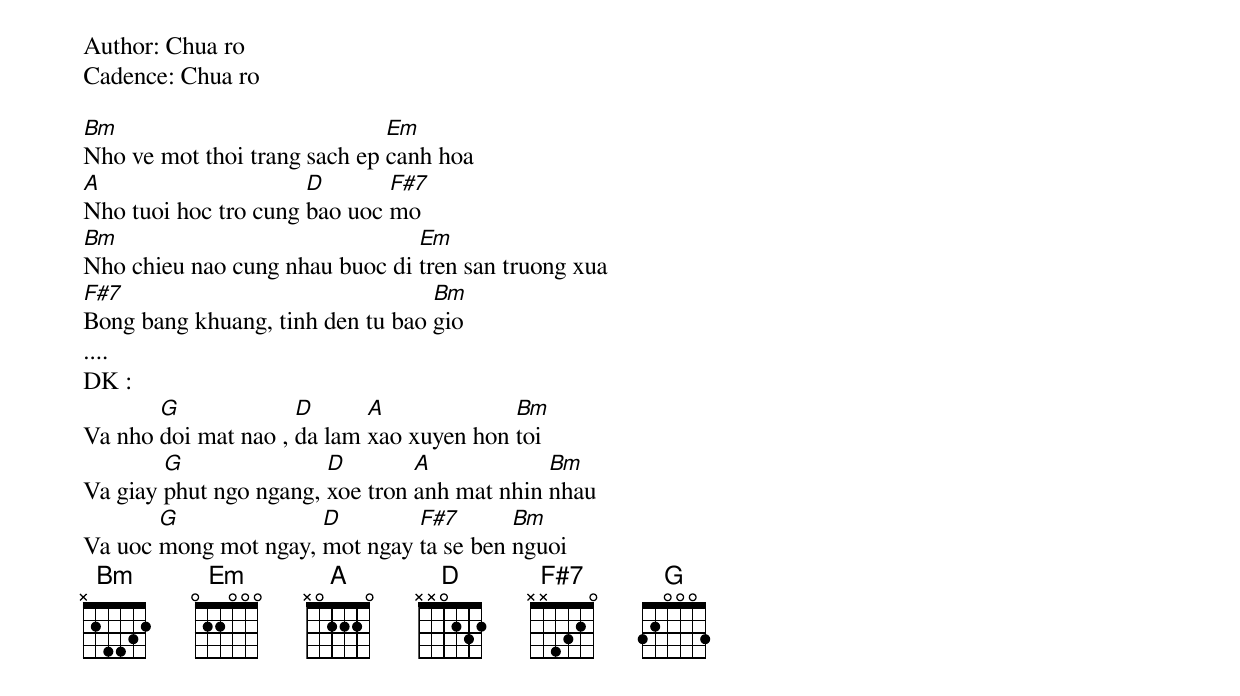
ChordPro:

Author: Chua ro
Cadence: Chua ro

[Bm]Nho ve mot thoi trang sach ep [Em]canh hoa
[A]Nho tuoi hoc tro cung [D]bao uoc [F#7]mo
[Bm]Nho chieu nao cung nhau buoc di [Em]tren san truong xua
[F#7]Bong bang khuang, tinh den tu bao [Bm]gio
....
DK :
Va nho [G]doi mat nao , [D]da lam [A]xao xuyen hon [Bm]toi
Va giay [G]phut ngo ngang, [D]xoe tron [A]anh mat nhin [Bm]nhau
Va uoc [G]mong mot ngay, [D]mot ngay [F#7]ta se ben [Bm]nguoi
